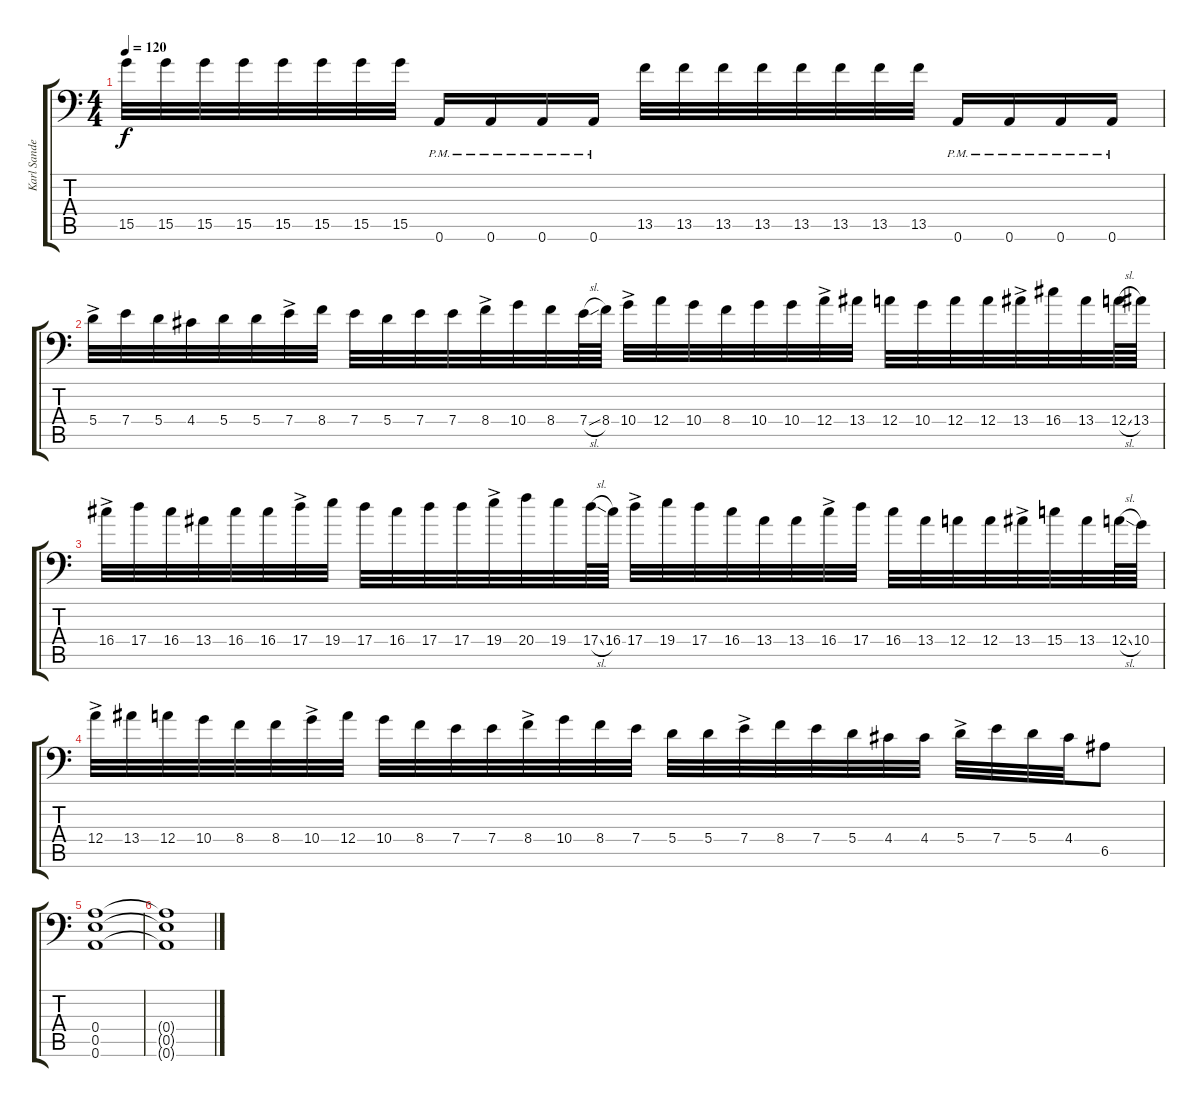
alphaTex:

\track ("Karl Sanders" "Karl Sande") {instrument distortionguitar}
\staff {score tabs}
\tuning (B3 Gb3 D3 A2 E2 A1) {hide}
\ts (4 4)
\tempo 120
\clef f4
\ks c
15.5.32{dy f} 15.5.32 15.5.32 15.5.32 15.5.32 15.5.32 15.5.32 15.5.32 0.6{pm}.16 0.6{pm}.16 0.6{pm}.16 0.6{pm}.16 13.5.32 13.5.32 13.5.32 13.5.32 13.5.32 13.5.32 13.5.32 13.5.32 0.6{pm}.16 0.6{pm}.16 0.6{pm}.16 0.6{pm}.16 |
5.4{ac}.32 7.4.32 5.4.32 4.4.32 5.4.32 5.4.32 7.4{ac}.32 8.4.32 7.4.32 5.4.32 7.4.32 7.4.32 8.4{ac}.32 10.4.32 8.4.32 7.4{sl}.64 8.4.64 10.4{ac}.32 12.4.32 10.4.32 8.4.32 10.4.32 10.4.32 12.4{ac}.32 13.4.32 12.4.32 10.4.32 12.4.32 12.4.32 13.4{ac}.32 16.4.32 13.4.32 12.4{sl}.64 13.4.64 |
16.4{ac}.32 17.4.32 16.4.32 13.4.32 16.4.32 16.4.32 17.4{ac}.32 19.4.32 17.4.32 16.4.32 17.4.32 17.4.32 19.4{ac}.32 20.4.32 19.4.32 17.4{sl}.64 16.4.64 17.4{ac}.32 19.4.32 17.4.32 16.4.32 13.4.32 13.4.32 16.4{ac}.32 17.4.32 16.4.32 13.4.32 12.4.32 12.4.32 13.4{ac}.32 15.4.32 13.4.32 12.4{sl}.64 10.4.64 |
12.4{ac}.32 13.4.32 12.4.32 10.4.32 8.4.32 8.4.32 10.4{ac}.32 12.4.32 10.4.32 8.4.32 7.4.32 7.4.32 8.4{ac}.32 10.4.32 8.4.32 7.4.32 5.4.32 5.4.32 7.4{ac}.32 8.4.32 7.4.32 5.4.32 4.4.32 4.4.32 5.4{ac}.32 7.4.32 5.4.32 4.4.32 6.5.8 |
(0.4 0.5 0.6).1 |
(0.4{t} 0.5{t} 0.6{t}).1
